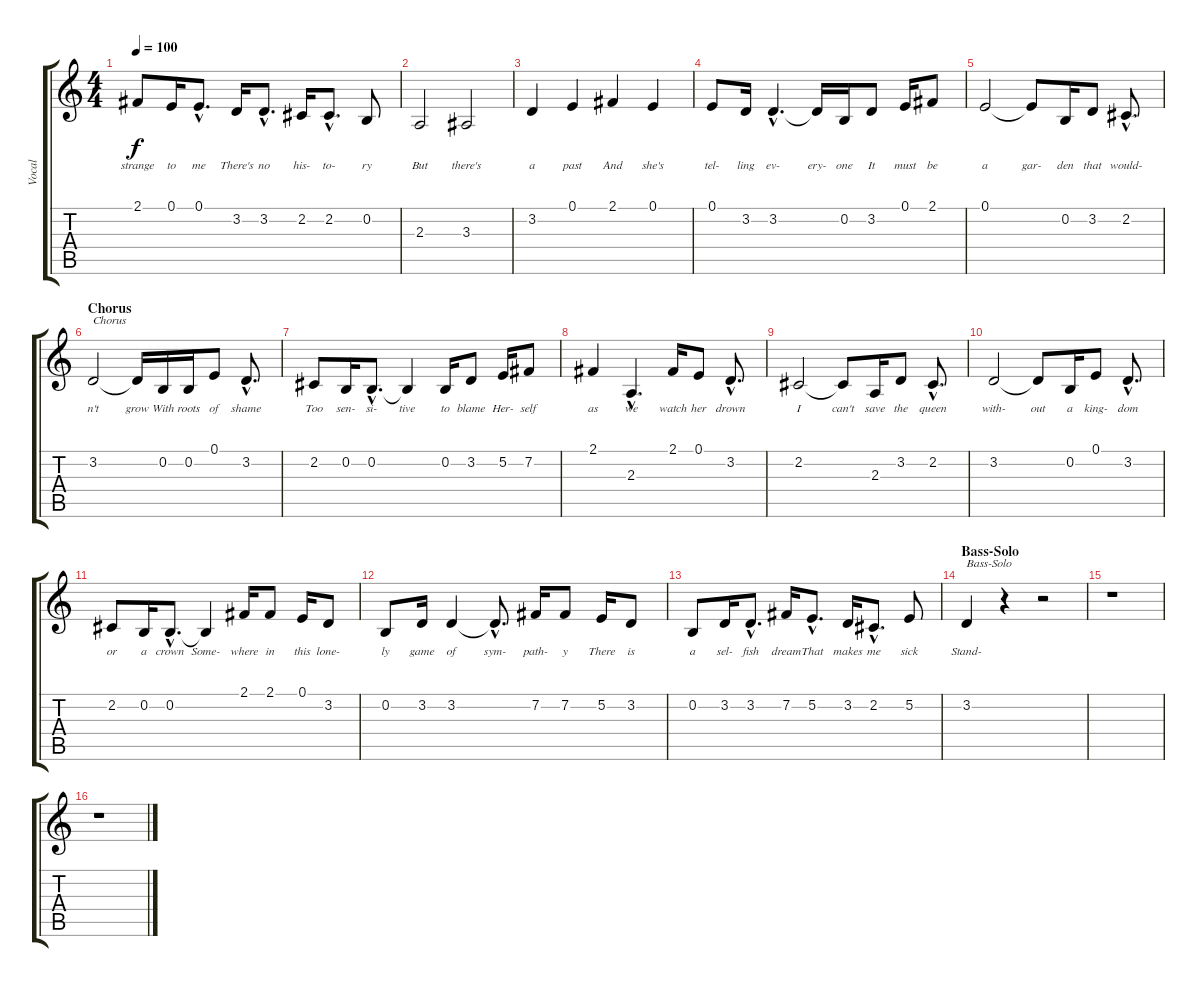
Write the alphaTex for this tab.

\track ("Vocal" "Vocal") {instrument lead1square}
\staff {score tabs}
\tuning (E4 B3 G3 D3 A2 E2) {hide}
\ts (4 4)
\tempo 100
\clef g2
\ks c
2.1.8{lyrics (0 "strange") lyrics (1 "") lyrics (2 "") lyrics (3 "") lyrics (4 "") dy f} 0.1.16{lyrics (0 "to") lyrics (1 "") lyrics (2 "") lyrics (3 "") lyrics (4 "")} 0.1{hac}.8{d lyrics (0 "me") lyrics (1 "") lyrics (2 "") lyrics (3 "") lyrics (4 "")} 3.2.16{lyrics (0 "There's") lyrics (1 "") lyrics (2 "") lyrics (3 "") lyrics (4 "")} 3.2{hac}.8{d lyrics (0 "no") lyrics (1 "") lyrics (2 "") lyrics (3 "") lyrics (4 "")} 2.2.16{lyrics (0 "his-") lyrics (1 "") lyrics (2 "") lyrics (3 "") lyrics (4 "")} 2.2{hac}.8{d lyrics (0 "to-") lyrics (1 "") lyrics (2 "") lyrics (3 "") lyrics (4 "")} 0.2.8{lyrics (0 "ry") lyrics (1 "") lyrics (2 "") lyrics (3 "") lyrics (4 "")} |
2.3.2{lyrics (0 "But") lyrics (1 "") lyrics (2 "") lyrics (3 "") lyrics (4 "")} 3.3.2{lyrics (0 "there's") lyrics (1 "") lyrics (2 "") lyrics (3 "") lyrics (4 "")} |
3.2.4{lyrics (0 "a") lyrics (1 "") lyrics (2 "") lyrics (3 "") lyrics (4 "")} 0.1.4{lyrics (0 "past") lyrics (1 "") lyrics (2 "") lyrics (3 "") lyrics (4 "")} 2.1.4{lyrics (0 "And") lyrics (1 "") lyrics (2 "") lyrics (3 "") lyrics (4 "")} 0.1.4{lyrics (0 "she's") lyrics (1 "") lyrics (2 "") lyrics (3 "") lyrics (4 "")} |
0.1.8{lyrics (0 "tel-") lyrics (1 "") lyrics (2 "") lyrics (3 "") lyrics (4 "")} 3.2.16{lyrics (0 "ling") lyrics (1 "") lyrics (2 "") lyrics (3 "") lyrics (4 "")} 3.2{hac}.4{d lyrics (0 "ev-") lyrics (1 "") lyrics (2 "") lyrics (3 "") lyrics (4 "")} 3.2{t}.16{lyrics (0 "ery-") lyrics (1 "") lyrics (2 "") lyrics (3 "") lyrics (4 "")} 0.2.16{lyrics (0 "one") lyrics (1 "") lyrics (2 "") lyrics (3 "") lyrics (4 "")} 3.2.8{lyrics (0 "It") lyrics (1 "") lyrics (2 "") lyrics (3 "") lyrics (4 "")} 0.1.16{lyrics (0 "must") lyrics (1 "") lyrics (2 "") lyrics (3 "") lyrics (4 "")} 2.1.8{lyrics (0 "be") lyrics (1 "") lyrics (2 "") lyrics (3 "") lyrics (4 "")} |
0.1.2{lyrics (0 "a") lyrics (1 "") lyrics (2 "") lyrics (3 "") lyrics (4 "")} 0.1{t}.8{lyrics (0 "gar-") lyrics (1 "") lyrics (2 "") lyrics (3 "") lyrics (4 "")} 0.2.16{lyrics (0 "den") lyrics (1 "") lyrics (2 "") lyrics (3 "") lyrics (4 "")} 3.2.8{lyrics (0 "that") lyrics (1 "") lyrics (2 "") lyrics (3 "") lyrics (4 "")} 2.2{hac}.8{d lyrics (0 "would-") lyrics (1 "") lyrics (2 "") lyrics (3 "") lyrics (4 "")} |
\section ("" "Chorus")
3.2.2{txt "Chorus" lyrics (0 "n't") lyrics (1 "") lyrics (2 "") lyrics (3 "") lyrics (4 "")} 3.2{t}.16{lyrics (0 "grow") lyrics (1 "") lyrics (2 "") lyrics (3 "") lyrics (4 "")} 0.2.16{lyrics (0 "With") lyrics (1 "") lyrics (2 "") lyrics (3 "") lyrics (4 "")} 0.2.16{lyrics (0 "roots") lyrics (1 "") lyrics (2 "") lyrics (3 "") lyrics (4 "")} 0.1.8{lyrics (0 "of") lyrics (1 "") lyrics (2 "") lyrics (3 "") lyrics (4 "")} 3.2{hac}.8{d lyrics (0 "shame") lyrics (1 "") lyrics (2 "") lyrics (3 "") lyrics (4 "")} |
2.2.8{lyrics (0 "Too") lyrics (1 "") lyrics (2 "") lyrics (3 "") lyrics (4 "")} 0.2.16{lyrics (0 "sen-") lyrics (1 "") lyrics (2 "") lyrics (3 "") lyrics (4 "")} 0.2{hac}.8{d lyrics (0 "si-") lyrics (1 "") lyrics (2 "") lyrics (3 "") lyrics (4 "")} 0.2{t}.4{lyrics (0 "tive") lyrics (1 "") lyrics (2 "") lyrics (3 "") lyrics (4 "")} 0.2.16{lyrics (0 "to") lyrics (1 "") lyrics (2 "") lyrics (3 "") lyrics (4 "")} 3.2.8{lyrics (0 "blame") lyrics (1 "") lyrics (2 "") lyrics (3 "") lyrics (4 "")} 5.2.16{lyrics (0 "Her-") lyrics (1 "") lyrics (2 "") lyrics (3 "") lyrics (4 "")} 7.2.8{lyrics (0 "self") lyrics (1 "") lyrics (2 "") lyrics (3 "") lyrics (4 "")} |
2.1.4{lyrics (0 "as") lyrics (1 "") lyrics (2 "") lyrics (3 "") lyrics (4 "")} 2.3{hac}.4{d lyrics (0 "we") lyrics (1 "") lyrics (2 "") lyrics (3 "") lyrics (4 "")} 2.1.16{lyrics (0 "watch") lyrics (1 "") lyrics (2 "") lyrics (3 "") lyrics (4 "")} 0.1.8{lyrics (0 "her") lyrics (1 "") lyrics (2 "") lyrics (3 "") lyrics (4 "")} 3.2{hac}.8{d lyrics (0 "drown") lyrics (1 "") lyrics (2 "") lyrics (3 "") lyrics (4 "")} |
2.2.2{lyrics (0 "I") lyrics (1 "") lyrics (2 "") lyrics (3 "") lyrics (4 "")} 2.2{t}.8{lyrics (0 "can't") lyrics (1 "") lyrics (2 "") lyrics (3 "") lyrics (4 "")} 2.3.16{lyrics (0 "save") lyrics (1 "") lyrics (2 "") lyrics (3 "") lyrics (4 "")} 3.2.8{lyrics (0 "the") lyrics (1 "") lyrics (2 "") lyrics (3 "") lyrics (4 "")} 2.2{hac}.8{d lyrics (0 "queen") lyrics (1 "") lyrics (2 "") lyrics (3 "") lyrics (4 "")} |
3.2.2{lyrics (0 "with-") lyrics (1 "") lyrics (2 "") lyrics (3 "") lyrics (4 "")} 3.2{t}.8{lyrics (0 "out") lyrics (1 "") lyrics (2 "") lyrics (3 "") lyrics (4 "")} 0.2.16{lyrics (0 "a") lyrics (1 "") lyrics (2 "") lyrics (3 "") lyrics (4 "")} 0.1.8{lyrics (0 "king-") lyrics (1 "") lyrics (2 "") lyrics (3 "") lyrics (4 "")} 3.2{hac}.8{d lyrics (0 "dom") lyrics (1 "") lyrics (2 "") lyrics (3 "") lyrics (4 "")} |
2.2.8{lyrics (0 "or") lyrics (1 "") lyrics (2 "") lyrics (3 "") lyrics (4 "")} 0.2.16{lyrics (0 "a") lyrics (1 "") lyrics (2 "") lyrics (3 "") lyrics (4 "")} 0.2{hac}.8{d lyrics (0 "crown") lyrics (1 "") lyrics (2 "") lyrics (3 "") lyrics (4 "")} 0.2{t}.4{lyrics (0 "Some-") lyrics (1 "") lyrics (2 "") lyrics (3 "") lyrics (4 "")} 2.1.16{lyrics (0 "where") lyrics (1 "") lyrics (2 "") lyrics (3 "") lyrics (4 "")} 2.1.8{lyrics (0 "in") lyrics (1 "") lyrics (2 "") lyrics (3 "") lyrics (4 "")} 0.1.16{lyrics (0 "this") lyrics (1 "") lyrics (2 "") lyrics (3 "") lyrics (4 "")} 3.2.8{lyrics (0 "lone-") lyrics (1 "") lyrics (2 "") lyrics (3 "") lyrics (4 "")} |
0.2.8{lyrics (0 "ly") lyrics (1 "") lyrics (2 "") lyrics (3 "") lyrics (4 "")} 3.2.16{lyrics (0 "game") lyrics (1 "") lyrics (2 "") lyrics (3 "") lyrics (4 "")} 3.2.4{lyrics (0 "of") lyrics (1 "") lyrics (2 "") lyrics (3 "") lyrics (4 "")} 3.2{hac t}.8{d lyrics (0 "sym-") lyrics (1 "") lyrics (2 "") lyrics (3 "") lyrics (4 "")} 7.2.16{lyrics (0 "path-") lyrics (1 "") lyrics (2 "") lyrics (3 "") lyrics (4 "")} 7.2.8{lyrics (0 "y") lyrics (1 "") lyrics (2 "") lyrics (3 "") lyrics (4 "")} 5.2.16{lyrics (0 "There") lyrics (1 "") lyrics (2 "") lyrics (3 "") lyrics (4 "")} 3.2.8{lyrics (0 "is") lyrics (1 "") lyrics (2 "") lyrics (3 "") lyrics (4 "")} |
0.2.8{lyrics (0 "a") lyrics (1 "") lyrics (2 "") lyrics (3 "") lyrics (4 "")} 3.2.16{lyrics (0 "sel-") lyrics (1 "") lyrics (2 "") lyrics (3 "") lyrics (4 "")} 3.2{hac}.8{d lyrics (0 "fish") lyrics (1 "") lyrics (2 "") lyrics (3 "") lyrics (4 "")} 7.2.16{lyrics (0 "dream") lyrics (1 "") lyrics (2 "") lyrics (3 "") lyrics (4 "")} 5.2{hac}.8{d lyrics (0 "That") lyrics (1 "") lyrics (2 "") lyrics (3 "") lyrics (4 "")} 3.2.16{lyrics (0 "makes") lyrics (1 "") lyrics (2 "") lyrics (3 "") lyrics (4 "")} 2.2{hac}.8{d lyrics (0 "me") lyrics (1 "") lyrics (2 "") lyrics (3 "") lyrics (4 "")} 5.2.8{lyrics (0 "sick") lyrics (1 "") lyrics (2 "") lyrics (3 "") lyrics (4 "")} |
\section ("" "Bass-Solo")
3.2.4{txt "Bass-Solo" lyrics (0 "Stand-") lyrics (1 "") lyrics (2 "") lyrics (3 "") lyrics (4 "")} r.4 r.2 |
r.1 |
r.1
